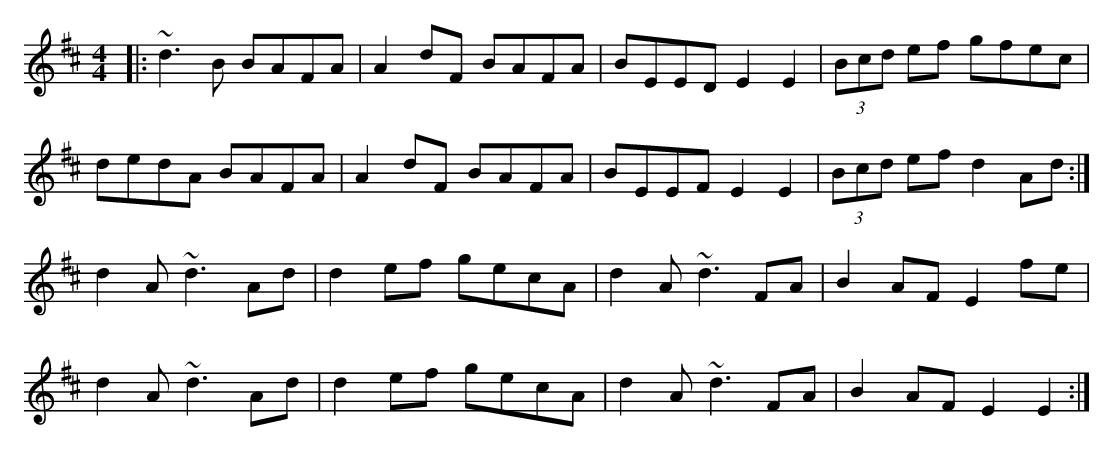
X:1
M:4/4
K:D
|:~d3B BAFA|A2 dF BAFA|BEED E2E2|(3Bcd ef gfec|
dedA BAFA|A2 dF BAFA|BEEF E2 E2|(3Bcd ef d2 Ad:|
d2 A~d3 Ad|d2 ef gecA|d2 A~d3 FA|B2 AF E2 fe|
d2 A~d3 Ad|d2 ef gecA|d2 A~d3 FA|B2 AF E2 E2:|
